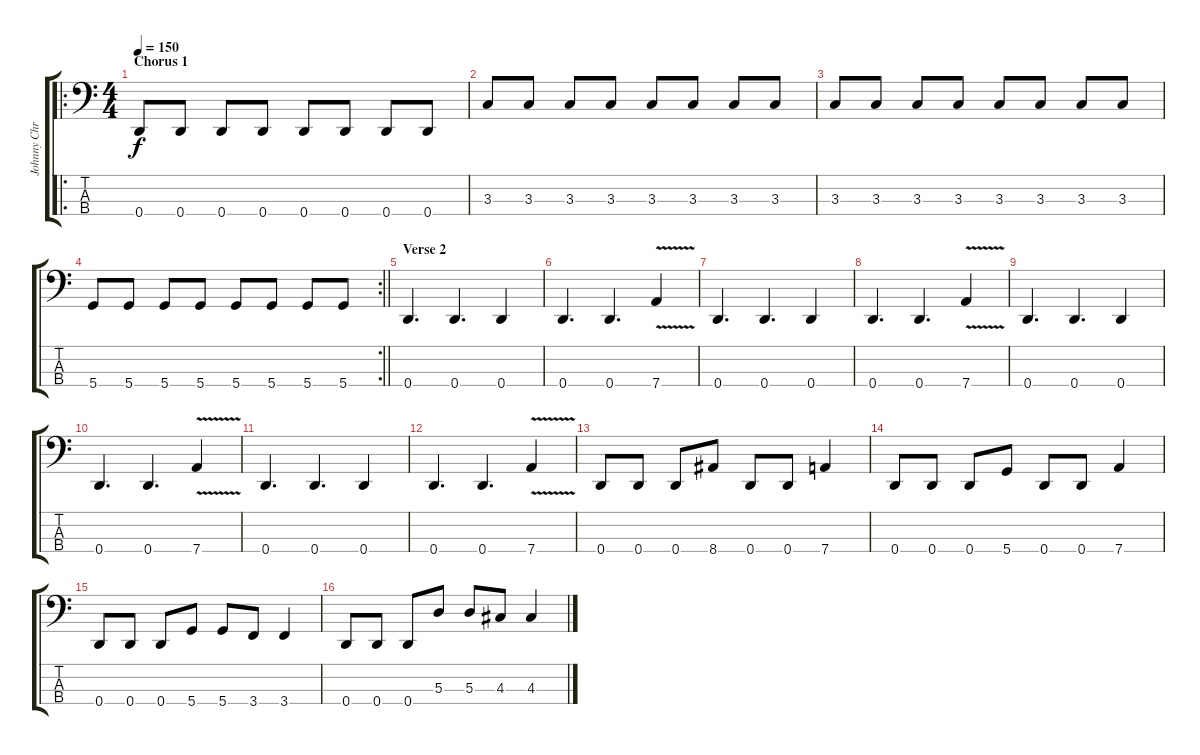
\track ("Johnny Christ | Bass" "Johnny Chr") {instrument electricbassfinger}
\staff {score tabs}
\tuning (G2 D2 A1 D1) {hide}
\ro
\ts (4 4)
\section ("" "Chorus 1")
\tempo 150
\clef f4
\ks c
0.4.8{dy f} 0.4.8 0.4.8 0.4.8 0.4.8 0.4.8 0.4.8 0.4.8 |
3.3.8 3.3.8 3.3.8 3.3.8 3.3.8 3.3.8 3.3.8 3.3.8 |
3.3.8 3.3.8 3.3.8 3.3.8 3.3.8 3.3.8 3.3.8 3.3.8 |
\rc 2
\barLineRight lightlight
5.4.8 5.4.8 5.4.8 5.4.8 5.4.8 5.4.8 5.4.8 5.4.8 |
\section ("" "Verse 2")
0.4.4{d} 0.4.4{d} 0.4.4 |
0.4.4{d} 0.4.4{d} 7.4{v}.4 |
0.4.4{d} 0.4.4{d} 0.4.4 |
0.4.4{d} 0.4.4{d} 7.4{v}.4 |
0.4.4{d} 0.4.4{d} 0.4.4 |
0.4.4{d} 0.4.4{d} 7.4{v}.4 |
0.4.4{d} 0.4.4{d} 0.4.4 |
0.4.4{d} 0.4.4{d} 7.4{v}.4 |
0.4.8 0.4.8 0.4.8 8.4.8 0.4.8 0.4.8 7.4.4 |
0.4.8 0.4.8 0.4.8 5.4.8 0.4.8 0.4.8 7.4.4 |
0.4.8 0.4.8 0.4.8 5.4.8 5.4.8 3.4.8 3.4.4 |
0.4.8 0.4.8 0.4.8 5.3.8 5.3.8 4.3.8 4.3.4
